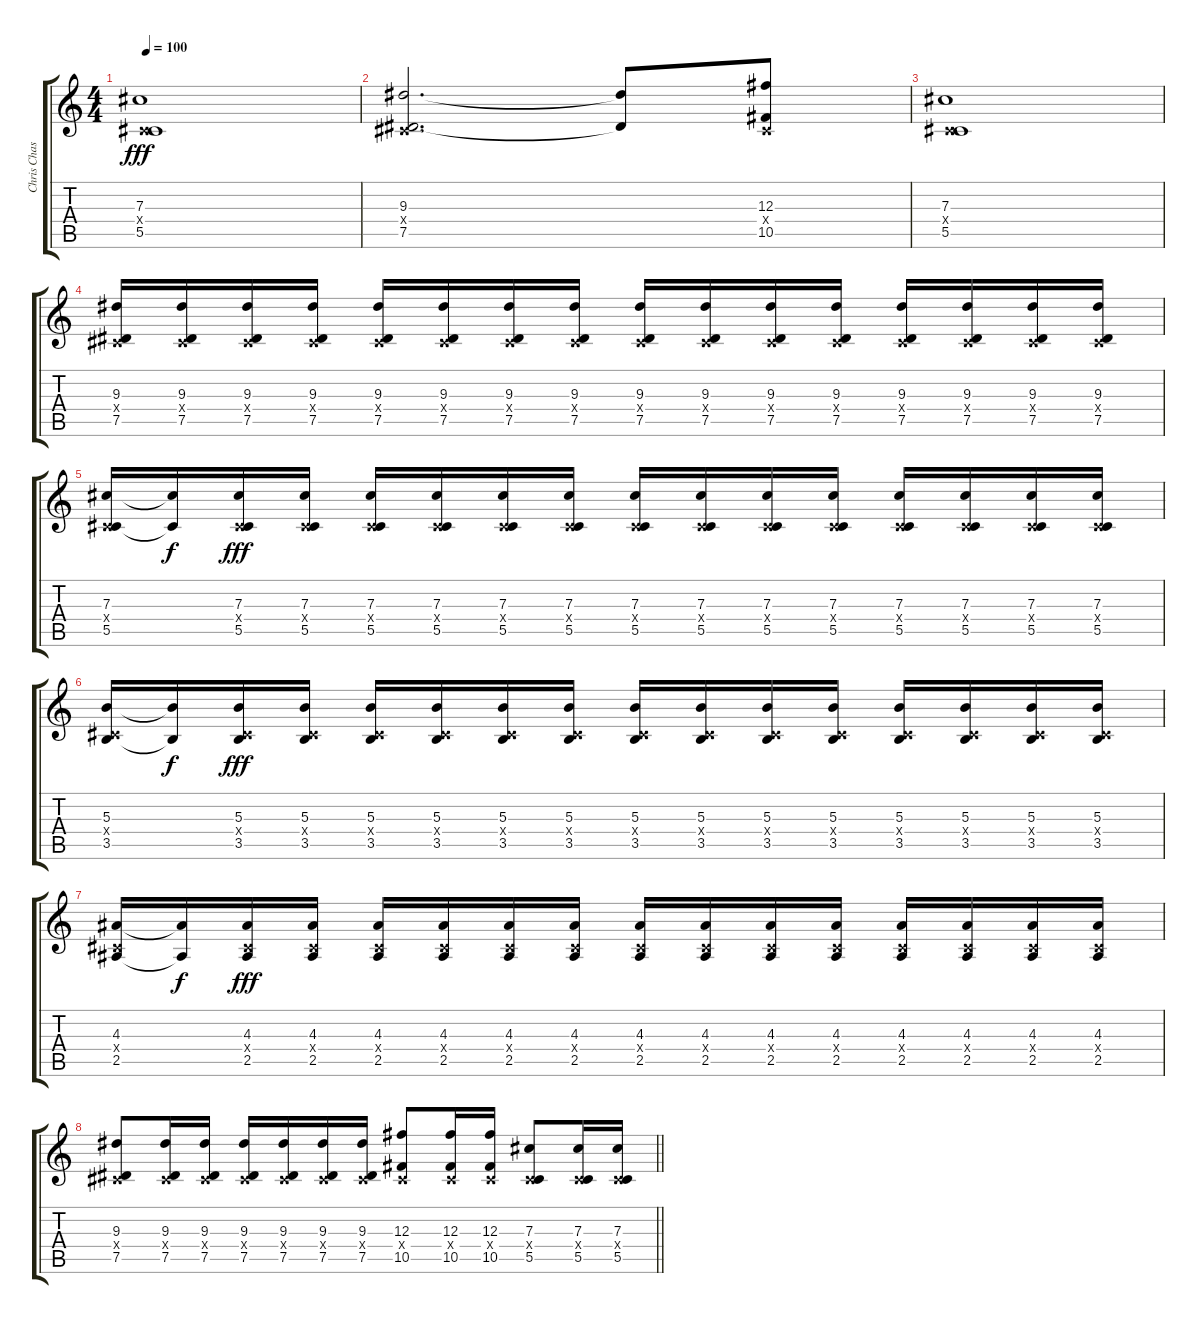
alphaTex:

\track ("Chris Chase" "Chris Chas") {instrument distortionguitar}
\staff {score tabs}
\tuning (Eb4 Bb3 Gb3 Db3 Ab2 Eb2) {hide}
\ts (4 4)
\tempo 100
\clef g2
\ks c
(7.3 0.4{x} 5.5).1{dy fff} |
(9.3 0.4{x} 7.5).2{d} (9.3{t} 7.5{t}).8 (12.3 0.4{x} 10.5).8 |
(7.3 0.4{x} 5.5).1 |
(9.3 0.4{x} 7.5).16 (9.3 0.4{x} 7.5).16 (9.3 0.4{x} 7.5).16 (9.3 0.4{x} 7.5).16 (9.3 0.4{x} 7.5).16 (9.3 0.4{x} 7.5).16 (9.3 0.4{x} 7.5).16 (9.3 0.4{x} 7.5).16 (9.3 0.4{x} 7.5).16 (9.3 0.4{x} 7.5).16 (9.3 0.4{x} 7.5).16 (9.3 0.4{x} 7.5).16 (9.3 0.4{x} 7.5).16 (9.3 0.4{x} 7.5).16 (9.3 0.4{x} 7.5).16 (9.3 0.4{x} 7.5).16 |
(7.3 0.4{x} 5.5).16 (7.3{t} 5.5{t}).16{dy f} (7.3 0.4{x} 5.5).16{dy fff} (7.3 0.4{x} 5.5).16 (7.3 0.4{x} 5.5).16 (7.3 0.4{x} 5.5).16 (7.3 0.4{x} 5.5).16 (7.3 0.4{x} 5.5).16 (7.3 0.4{x} 5.5).16 (7.3 0.4{x} 5.5).16 (7.3 0.4{x} 5.5).16 (7.3 0.4{x} 5.5).16 (7.3 0.4{x} 5.5).16 (7.3 0.4{x} 5.5).16 (7.3 0.4{x} 5.5).16 (7.3 0.4{x} 5.5).16 |
(5.3 0.4{x} 3.5).16 (5.3{t} 3.5{t}).16{dy f} (5.3 0.4{x} 3.5).16{dy fff} (5.3 0.4{x} 3.5).16 (5.3 0.4{x} 3.5).16 (5.3 0.4{x} 3.5).16 (5.3 0.4{x} 3.5).16 (5.3 0.4{x} 3.5).16 (5.3 0.4{x} 3.5).16 (5.3 0.4{x} 3.5).16 (5.3 0.4{x} 3.5).16 (5.3 0.4{x} 3.5).16 (5.3 0.4{x} 3.5).16 (5.3 0.4{x} 3.5).16 (5.3 0.4{x} 3.5).16 (5.3 0.4{x} 3.5).16 |
(4.3 0.4{x} 2.5).16 (4.3{t} 2.5{t}).16{dy f} (4.3 0.4{x} 2.5).16{dy fff} (4.3 0.4{x} 2.5).16 (4.3 0.4{x} 2.5).16 (4.3 0.4{x} 2.5).16 (4.3 0.4{x} 2.5).16 (4.3 0.4{x} 2.5).16 (4.3 0.4{x} 2.5).16 (4.3 0.4{x} 2.5).16 (4.3 0.4{x} 2.5).16 (4.3 0.4{x} 2.5).16 (4.3 0.4{x} 2.5).16 (4.3 0.4{x} 2.5).16 (4.3 0.4{x} 2.5).16 (4.3 0.4{x} 2.5).16 |
\barLineRight lightlight
(9.3 0.4{x} 7.5).8 (9.3 0.4{x} 7.5).16 (9.3 0.4{x} 7.5).16 (9.3 0.4{x} 7.5).16 (9.3 0.4{x} 7.5).16 (9.3 0.4{x} 7.5).16 (9.3 0.4{x} 7.5).16 (12.3 0.4{x} 10.5).8 (12.3 0.4{x} 10.5).16 (12.3 0.4{x} 10.5).16 (7.3 0.4{x} 5.5).8 (7.3 0.4{x} 5.5).16 (7.3 0.4{x} 5.5).16
